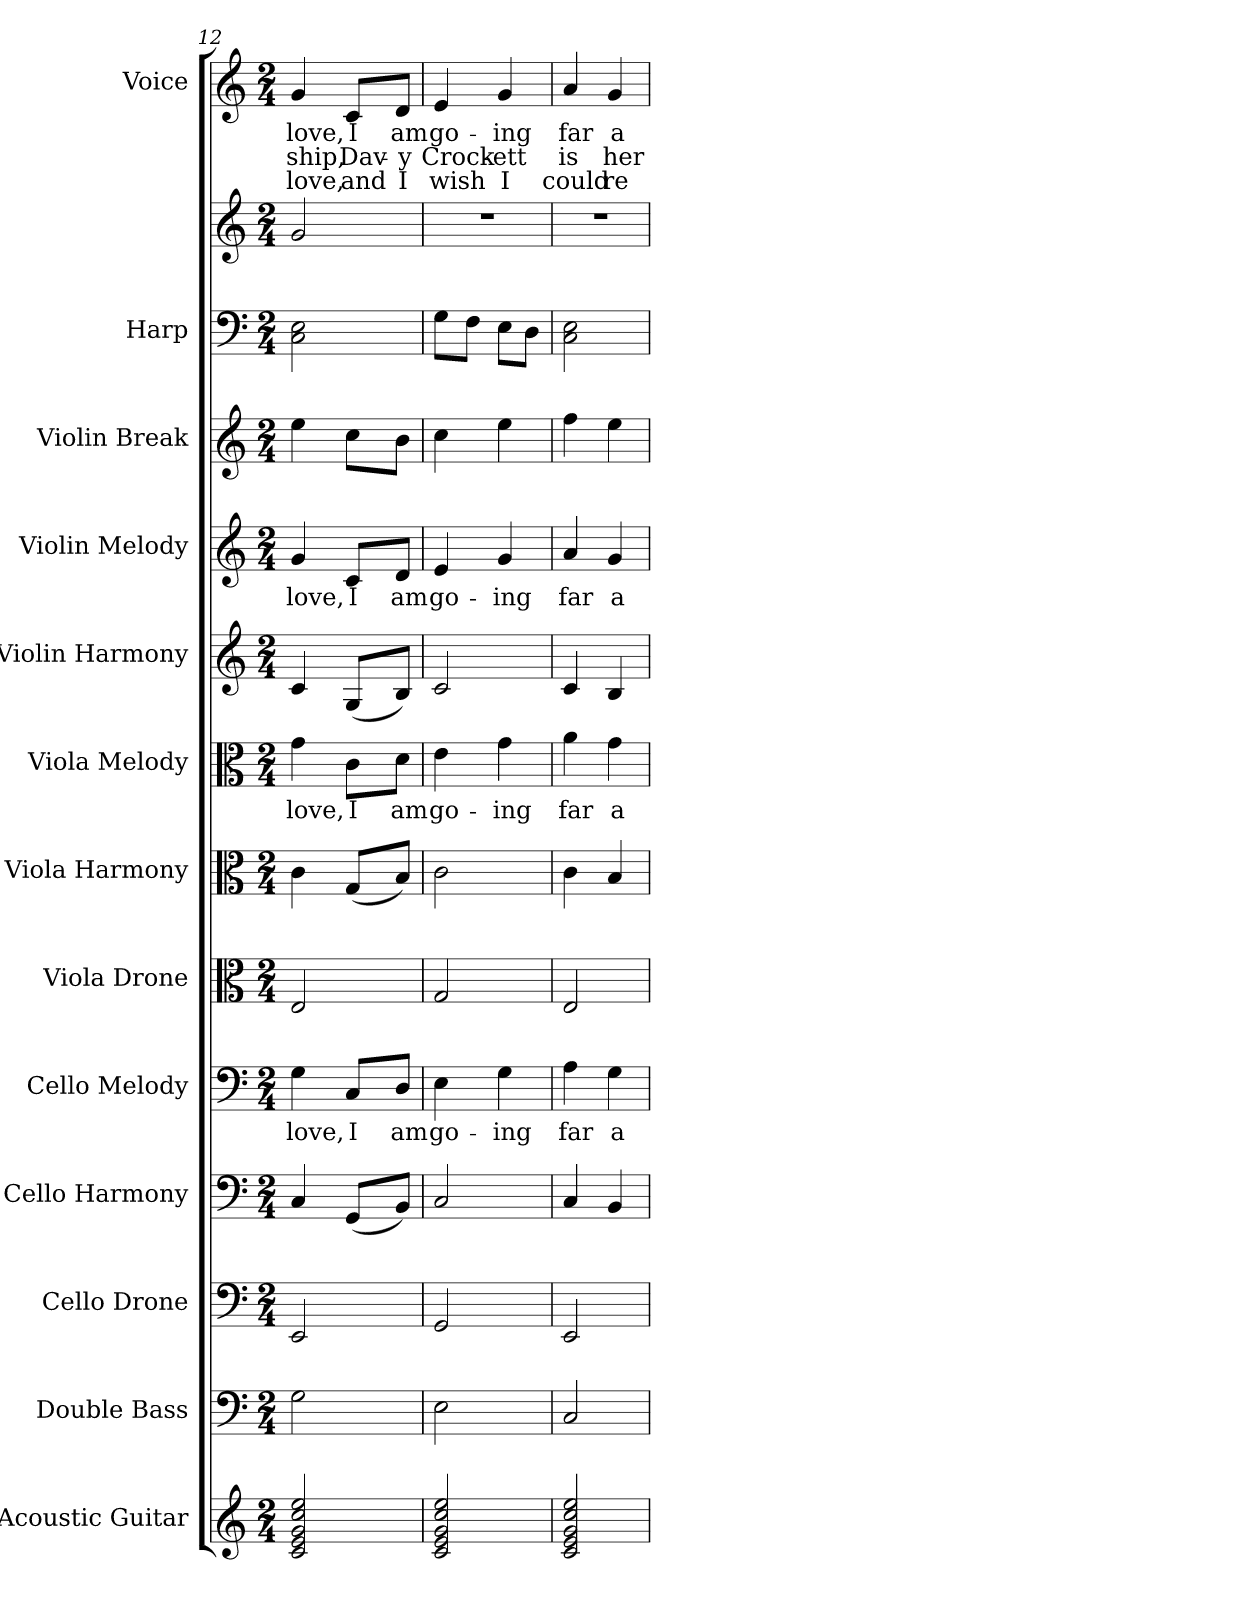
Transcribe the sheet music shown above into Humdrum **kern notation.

**kern	**kern	**kern	**kern	**kern	**text	**kern	**kern	**kern	**text	**kern	**kern	**text	**kern	**kern	**kern	**kern	**text	**text	**text
*part13	*part12	*part11	*part10	*part9	*part9	*part8	*part7	*part6	*part6	*part5	*part4	*part4	*part3	*part2	*part2	*part1	*part1	*part1	*part1
*staff14	*staff13	*staff12	*staff11	*staff10	*staff10	*staff9	*staff8	*staff7	*staff7	*staff6	*staff5	*staff5	*staff4	*staff3	*staff2	*staff1	*staff1	*staff1	*staff1
*I"Acoustic Guitar	*I"Double Bass	*I"Cello Drone	*I"Cello Harmony	*I"Cello Melody	*	*I"Viola Drone	*I"Viola Harmony	*I"Viola Melody	*	*I"Violin Harmony	*I"Violin Melody	*	*I"Violin Break	*I"Harp	*	*I"Voice	*	*	*
*I'A. Gtr.	*I'Bass	*I'Drone	*I'Harmony	*I'Melody	*	*I'Drone	*I'Harmony	*I'Melody	*	*I'Harmony	*I'Melody	*	*I'Break	*I'Hp.	*	*I'Voice	*	*	*
*clefG2	*clefF4	*clefF4	*clefF4	*clefF4	*	*clefC3	*clefC3	*clefC3	*	*clefG2	*clefG2	*	*clefG2	*clefF4	*clefG2	*clefG2	*	*	*
*ITrd7c12	*ITrd7c12	*	*	*	*	*	*	*	*	*	*	*	*	*	*	*	*	*	*
*k[]	*k[]	*k[]	*k[]	*k[]	*	*k[]	*k[]	*k[]	*	*k[]	*k[]	*	*k[]	*k[]	*k[]	*k[]	*	*	*
*C:	*C:	*C:	*C:	*C:	*	*C:	*C:	*C:	*	*C:	*C:	*	*C:	*C:	*C:	*C:	*	*	*
*M2/4	*M2/4	*M2/4	*M2/4	*M2/4	*	*M2/4	*M2/4	*M2/4	*	*M2/4	*M2/4	*	*M2/4	*M2/4	*M2/4	*M2/4	*	*	*
=12	=12	=12	=12	=12	=12	=12	=12	=12	=12	=12	=12	=12	=12	=12	=12	=12	=12	=12	=12
!	!	!	!	!	!LO:LY:b:color=#000000	!	!	!	!	!	!	!	!	!	!	!	!	!	!
!	!	!	!	!	!	!	!	!	!LO:LY:b:color=#000000	!	!	!	!	!	!	!	!	!	!
!	!	!	!	!	!	!	!	!	!	!	!	!LO:LY:b:color=#000000	!	!	!	!	!	!	!
!	!	!	!	!	!	!	!	!	!	!	!	!	!	!	!	!	!LO:LY:b:color=#000000	!LO:LY:b:color=#000000	!LO:LY:b:color=#000000
2Ci/ 2Ei 2Gi 2ci 2ei	2GGi\	2EEi/	4Ci/	4Gi\	love,	2Ei/	4ci\	4gi\	love,	4ci/	4gi/	love,	4eei\	2Ci\ 2Ei	2gi/	4gi/	love,	ship,	love,
!	!	!	!	!	!LO:LY:b:color=#000000	!	!	!	!	!	!	!	!	!	!	!	!	!	!
!	!	!	!	!	!	!	!	!	!LO:LY:b:color=#000000	!	!	!	!	!	!	!	!	!	!
!	!	!	!	!	!	!	!	!	!	!	!	!LO:LY:b:color=#000000	!	!	!	!	!	!	!
!	!	!	!	!	!	!	!	!	!	!	!	!	!	!	!	!	!LO:LY:b:color=#000000	!LO:LY:b:color=#000000	!LO:LY:b:color=#000000
.	.	.	(8GGi/L	8Ci/L	I	.	(8Gi/L	8ci\L	I	(8Gi/L	8ci/L	I	8cci\L	.	.	8ci/L	I	Dav-	and
!	!	!	!	!	!LO:LY:b:color=#000000	!	!	!	!	!	!	!	!	!	!	!	!	!	!
!	!	!	!	!	!	!	!	!	!LO:LY:b:color=#000000	!	!	!	!	!	!	!	!	!	!
!	!	!	!	!	!	!	!	!	!	!	!	!LO:LY:b:color=#000000	!	!	!	!	!	!	!
!	!	!	!	!	!	!	!	!	!	!	!	!	!	!	!	!	!LO:LY:b:color=#000000	!LO:LY:b:color=#000000	!LO:LY:b:color=#000000
.	.	.	8BBi/J)	8Di/J	am	.	8Bi/J)	8di\J	am	8Bi/J)	8di/J	am	8bi\J	.	.	8di/J	am	-y	I
=13	=13	=13	=13	=13	=13	=13	=13	=13	=13	=13	=13	=13	=13	=13	=13	=13	=13	=13	=13
!	!	!	!	!	!LO:LY:b:color=#000000	!	!	!	!	!	!	!	!	!	!	!	!	!	!
!	!	!	!	!	!	!	!	!	!LO:LY:b:color=#000000	!	!	!	!	!	!	!	!	!	!
!	!	!	!	!	!	!	!	!	!	!	!	!LO:LY:b:color=#000000	!	!	!LO:N:vis=1	!	!	!	!
!	!	!	!	!	!	!	!	!	!	!	!	!	!	!	!	!	!LO:LY:b:color=#000000	!LO:LY:b:color=#000000	!LO:LY:b:color=#000000
2Ci/ 2Ei 2Gi 2ci 2ei	2EEi\	2GGi/	2Ci/	4Ei\	go-	2Gi/	2ci\	4ei\	go-	2ci/	4ei/	go-	4cci\	8Gi\L	2r	4ei/	go-	Crock-	wish
.	.	.	.	.	.	.	.	.	.	.	.	.	.	8Fi\J	.	.	.	.	.
!	!	!	!	!	!LO:LY:b:color=#000000	!	!	!	!	!	!	!	!	!	!	!	!	!	!
!	!	!	!	!	!	!	!	!	!LO:LY:b:color=#000000	!	!	!	!	!	!	!	!	!	!
!	!	!	!	!	!	!	!	!	!	!	!	!LO:LY:b:color=#000000	!	!	!	!	!	!	!
!	!	!	!	!	!	!	!	!	!	!	!	!	!	!	!	!	!LO:LY:b:color=#000000	!LO:LY:b:color=#000000	!LO:LY:b:color=#000000
.	.	.	.	4Gi\	-ing	.	.	4gi\	-ing	.	4gi/	-ing	4eei\	8Ei\L	.	4gi/	-ing	-ett	I
.	.	.	.	.	.	.	.	.	.	.	.	.	.	8Di\J	.	.	.	.	.
=14	=14	=14	=14	=14	=14	=14	=14	=14	=14	=14	=14	=14	=14	=14	=14	=14	=14	=14	=14
!	!	!	!	!	!LO:LY:b:color=#000000	!	!	!	!	!	!	!	!	!	!	!	!	!	!
!	!	!	!	!	!	!	!	!	!LO:LY:b:color=#000000	!	!	!	!	!	!	!	!	!	!
!	!	!	!	!	!	!	!	!	!	!	!	!LO:LY:b:color=#000000	!	!	!LO:N:vis=1	!	!	!	!
!	!	!	!	!	!	!	!	!	!	!	!	!	!	!	!	!	!LO:LY:b:color=#000000	!LO:LY:b:color=#000000	!LO:LY:b:color=#000000
2Ci/ 2Ei 2Gi 2ci 2ei	2CCi/	2EEi/	4Ci/	4Ai\	far	2Ei/	4ci\	4ai\	far	4ci/	4ai/	far	4ffi\	2Ci\ 2Ei	2r	4ai/	far	is	could
!	!	!	!	!	!LO:LY:b:color=#000000	!	!	!	!	!	!	!	!	!	!	!	!	!	!
!	!	!	!	!	!	!	!	!	!LO:LY:b:color=#000000	!	!	!	!	!	!	!	!	!	!
!	!	!	!	!	!	!	!	!	!	!	!	!LO:LY:b:color=#000000	!	!	!	!	!	!	!
!	!	!	!	!	!	!	!	!	!	!	!	!	!	!	!	!	!LO:LY:b:color=#000000	!LO:LY:b:color=#000000	!LO:LY:b:color=#000000
.	.	.	4BBi/	4Gi\	a	.	4Bi/	4gi\	a	4Bi/	4gi/	a	4eei\	.	.	4gi/	a	her	re-
=	=	=	=	=	=	=	=	=	=	=	=	=	=	=	=	=	=	=	=
*-	*-	*-	*-	*-	*-	*-	*-	*-	*-	*-	*-	*-	*-	*-	*-	*-	*-	*-	*-
